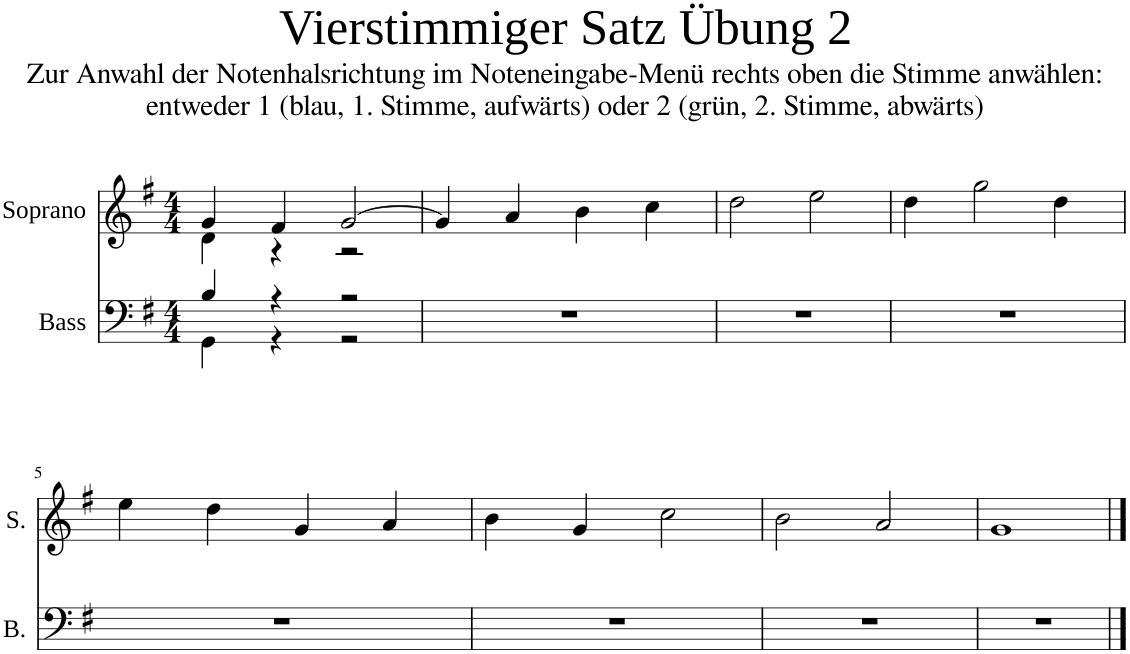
**kern	**kern
*part2	*part1
*staff2	*staff1
*I"Bass	*I"Soprano
*I'B.	*I'S.
*clefF4	*clefG2
*k[f#]	*k[f#]
*M4/4	*M4/4
=1	=1
*^	*^
4B/	4GG\	4g/	4d\
4r	4r	4f#/	4r
2r	2r	[2g/	2r
*v	*v	*	*
*	*v	*v
=2	=2
1r	4g/]
.	4a/
.	4b\
.	4cc\
=3	=3
1r	2dd\
.	2ee\
=4	=4
1r	4dd\
.	2gg\
.	4dd\
!!LO:LB:g=z
=5	=5
1r	4ee\
.	4dd\
.	4g/
.	4a/
=6	=6
1r	4b\
.	4g/
.	2cc\
=7	=7
1r	2b\
.	2a/
=8	=8
1r	1g
==	==
*-	*-
